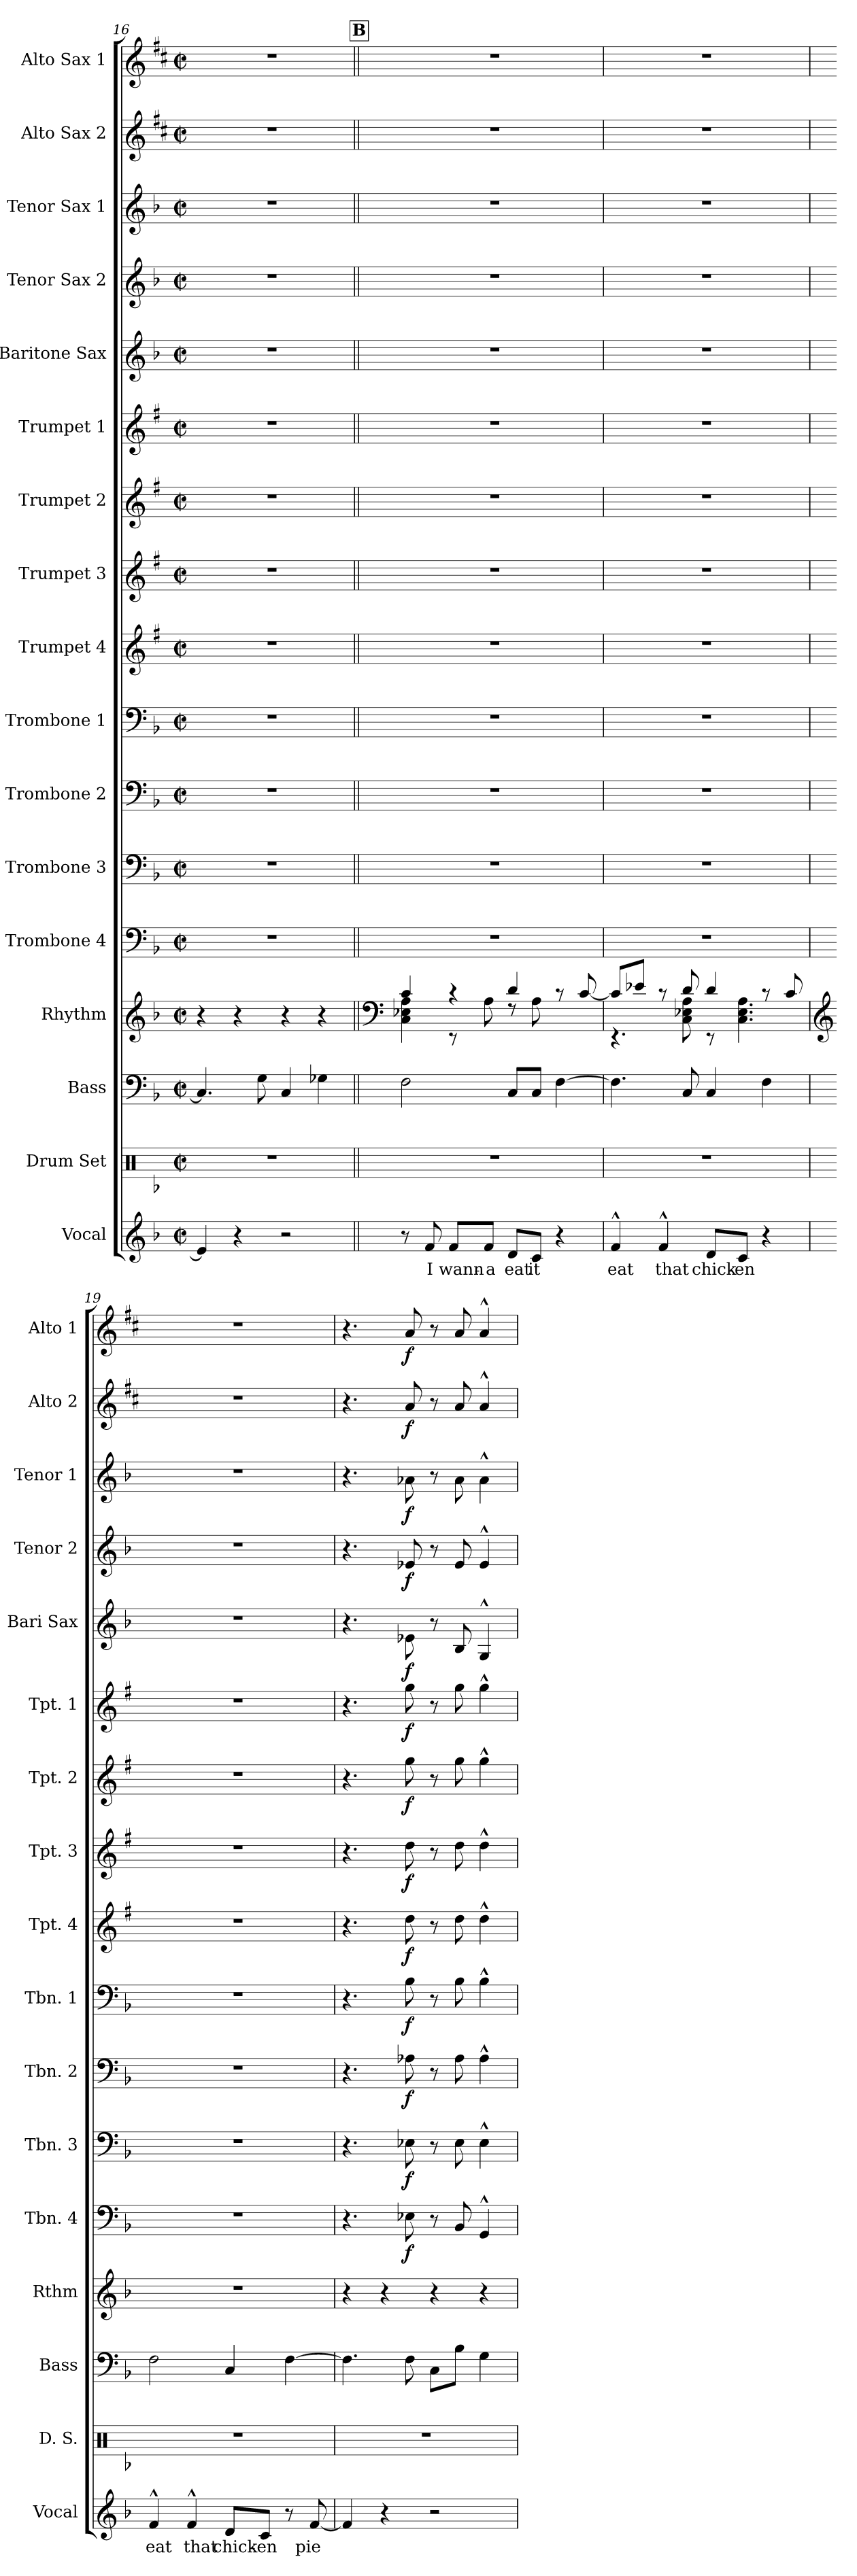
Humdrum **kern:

**kern	**text	**kern	**kern	**kern	**kern	**dynam	**kern	**dynam	**kern	**dynam	**kern	**dynam	**kern	**dynam	**kern	**dynam	**kern	**dynam	**kern	**dynam	**kern	**dynam	**kern	**dynam	**kern	**dynam	**kern	**dynam	**kern	**dynam
*part17	*part17	*part16	*part15	*part14	*part13	*part13	*part12	*part12	*part11	*part11	*part10	*part10	*part9	*part9	*part8	*part8	*part7	*part7	*part6	*part6	*part5	*part5	*part4	*part4	*part3	*part3	*part2	*part2	*part1	*part1
*staff17	*staff17	*staff16	*staff15	*staff14	*staff13	*staff13	*staff12	*staff12	*staff11	*staff11	*staff10	*staff10	*staff9	*staff9	*staff8	*staff8	*staff7	*staff7	*staff6	*staff6	*staff5	*staff5	*staff4	*staff4	*staff3	*staff3	*staff2	*staff2	*staff1	*staff1
*I"Vocal	*	*I"Drum Set	*I"Bass	*I"Rhythm	*I"Trombone 4	*	*I"Trombone 3	*	*I"Trombone 2	*	*I"Trombone 1	*	*I"Trumpet 4	*	*I"Trumpet 3	*	*I"Trumpet 2	*	*I"Trumpet 1	*	*I"Baritone Sax	*	*I"Tenor Sax 2	*	*I"Tenor Sax 1	*	*I"Alto Sax 2	*	*I"Alto Sax 1	*
*I'Vocal	*	*I'D. S.	*I'Bass	*I'Rthm	*I'Tbn. 4	*	*I'Tbn. 3	*	*I'Tbn. 2	*	*I'Tbn. 1	*	*I'Tpt. 4	*	*I'Tpt. 3	*	*I'Tpt. 2	*	*I'Tpt. 1	*	*I'Bari Sax	*	*I'Tenor 2	*	*I'Tenor 1	*	*I'Alto 2	*	*I'Alto 1	*
*clefG2	*	*clefX	*clefF4	*clefG2	*clefF4	*	*clefF4	*	*clefF4	*	*clefF4	*	*clefG2	*	*clefG2	*	*clefG2	*	*clefG2	*	*clefG2	*	*clefG2	*	*clefG2	*	*clefG2	*	*clefG2	*
*	*	*	*ITrd7c12	*	*	*	*	*	*	*	*	*	*ITrd1c2	*	*ITrd1c2	*	*ITrd1c2	*	*ITrd1c2	*	*ITrd12c21	*	*ITrd8c14	*	*ITrd8c14	*	*ITrd5c9	*	*ITrd5c9	*
*k[b-]	*	*k[b-]	*k[b-]	*k[b-]	*k[b-]	*	*k[b-]	*	*k[b-]	*	*k[b-]	*	*k[b-]	*	*k[b-]	*	*k[b-]	*	*k[b-]	*	*k[b-]	*	*k[b-]	*	*k[b-]	*	*k[b-]	*	*k[b-]	*
*F:	*	*F:	*F:	*F:	*F:	*	*F:	*	*F:	*	*F:	*	*F:	*	*F:	*	*F:	*	*F:	*	*F:	*	*F:	*	*F:	*	*F:	*	*F:	*
*M2/2	*	*M2/2	*M2/2	*M2/2	*M2/2	*	*M2/2	*	*M2/2	*	*M2/2	*	*M2/2	*	*M2/2	*	*M2/2	*	*M2/2	*	*M2/2	*	*M2/2	*	*M2/2	*	*M2/2	*	*M2/2	*
*met(c|)	*	*met(c|)	*met(c|)	*met(c|)	*met(c|)	*	*met(c|)	*	*met(c|)	*	*met(c|)	*	*met(c|)	*	*met(c|)	*	*met(c|)	*	*met(c|)	*	*met(c|)	*	*met(c|)	*	*met(c|)	*	*met(c|)	*	*met(c|)	*
=16	=16	=16	=16	=16	=16	=16	=16	=16	=16	=16	=16	=16	=16	=16	=16	=16	=16	=16	=16	=16	=16	=16	=16	=16	=16	=16	=16	=16	=16	=16
4e/]	.	1r	4.CC/]	4r	1r	.	1r	.	1r	.	1r	.	1r	.	1r	.	1r	.	1r	.	1r	.	1r	.	1r	.	1r	.	1r	.
4r	.	.	.	4r	.	.	.	.	.	.	.	.	.	.	.	.	.	.	.	.	.	.	.	.	.	.	.	.	.	.
.	.	.	8GG\	.	.	.	.	.	.	.	.	.	.	.	.	.	.	.	.	.	.	.	.	.	.	.	.	.	.	.
2r	.	.	4CC/	4r	.	.	.	.	.	.	.	.	.	.	.	.	.	.	.	.	.	.	.	.	.	.	.	.	.	.
.	.	.	4GG-X\	4r	.	.	.	.	.	.	.	.	.	.	.	.	.	.	.	.	.	.	.	.	.	.	.	.	.	.
!!LO:PB:g=z
!!LO:REH:place=s1:a:fs=8:t=B
=17||	=17||	=17||	=17||	=17||	=17||	=17||	=17||	=17||	=17||	=17||	=17||	=17||	=17||	=17||	=17||	=17||	=17||	=17||	=17||	=17||	=17||	=17||	=17||	=17||	=17||	=17||	=17||	=17||	=17||	=17||
*	*	*	*	*clefF4	*	*	*	*	*	*	*	*	*	*	*	*	*	*	*	*	*	*	*	*	*	*	*	*	*	*
*	*	*	*	*^	*	*	*	*	*	*	*	*	*	*	*	*	*	*	*	*	*	*	*	*	*	*	*	*	*	*
8r	.	1r	2FF\	4c/	4C\ 4E-X\ 4A\	1r	.	1r	.	1r	.	1r	.	1r	.	1r	.	1r	.	1r	.	1r	.	1r	.	1r	.	1r	.	1r	.
!	!LO:LY:b	!	!	!	!	!	!	!	!	!	!	!	!	!	!	!	!	!	!	!	!	!	!	!	!	!	!	!	!	!	!
8f/	I	.	.	.	.	.	.	.	.	.	.	.	.	.	.	.	.	.	.	.	.	.	.	.	.	.	.	.	.	.	.
!	!LO:LY:b	!	!	!	!	!	!	!	!	!	!	!	!	!	!	!	!	!	!	!	!	!	!	!	!	!	!	!	!	!	!
8f/L	wann-	.	.	4rc	8rEE	.	.	.	.	.	.	.	.	.	.	.	.	.	.	.	.	.	.	.	.	.	.	.	.	.	.
!	!LO:LY:b	!	!	!	!	!	!	!	!	!	!	!	!	!	!	!	!	!	!	!	!	!	!	!	!	!	!	!	!	!	!
8f/J	-a	.	.	.	8A\	.	.	.	.	.	.	.	.	.	.	.	.	.	.	.	.	.	.	.	.	.	.	.	.	.	.
!	!LO:LY:b	!	!	!	!	!	!	!	!	!	!	!	!	!	!	!	!	!	!	!	!	!	!	!	!	!	!	!	!	!	!
8d/L	eat	.	8CC/L	4d/	8rF	.	.	.	.	.	.	.	.	.	.	.	.	.	.	.	.	.	.	.	.	.	.	.	.	.	.
!	!LO:LY:b	!	!	!	!	!	!	!	!	!	!	!	!	!	!	!	!	!	!	!	!	!	!	!	!	!	!	!	!	!	!
8c/J	it	.	8CC/J	.	8A\	.	.	.	.	.	.	.	.	.	.	.	.	.	.	.	.	.	.	.	.	.	.	.	.	.	.
4r	.	.	[4FF\	8rc	4ryy	.	.	.	.	.	.	.	.	.	.	.	.	.	.	.	.	.	.	.	.	.	.	.	.	.	.
.	.	.	.	[>8c/	.	.	.	.	.	.	.	.	.	.	.	.	.	.	.	.	.	.	.	.	.	.	.	.	.	.	.
=18	=18	=18	=18	=18	=18	=18	=18	=18	=18	=18	=18	=18	=18	=18	=18	=18	=18	=18	=18	=18	=18	=18	=18	=18	=18	=18	=18	=18	=18	=18	=18
!	!LO:LY:b	!	!	!	!	!	!	!	!	!	!	!	!	!	!	!	!	!	!	!	!	!	!	!	!	!	!	!	!	!	!
4f^^>/	eat	1r	4.FF\]	8c/L]	4.rEE	1r	.	1r	.	1r	.	1r	.	1r	.	1r	.	1r	.	1r	.	1r	.	1r	.	1r	.	1r	.	1r	.
.	.	.	.	8e-X/J	.	.	.	.	.	.	.	.	.	.	.	.	.	.	.	.	.	.	.	.	.	.	.	.	.	.	.
!	!LO:LY:b	!	!	!	!	!	!	!	!	!	!	!	!	!	!	!	!	!	!	!	!	!	!	!	!	!	!	!	!	!	!
4f^^>/	that	.	.	8rc	.	.	.	.	.	.	.	.	.	.	.	.	.	.	.	.	.	.	.	.	.	.	.	.	.	.	.
.	.	.	8CC/	8d/	8C\ 8E-X\ 8A\	.	.	.	.	.	.	.	.	.	.	.	.	.	.	.	.	.	.	.	.	.	.	.	.	.	.
!	!LO:LY:b	!	!	!	!	!	!	!	!	!	!	!	!	!	!	!	!	!	!	!	!	!	!	!	!	!	!	!	!	!	!
8d/L	chick-	.	4CC/	4d/	8rEE	.	.	.	.	.	.	.	.	.	.	.	.	.	.	.	.	.	.	.	.	.	.	.	.	.	.
!	!LO:LY:b	!	!	!	!	!	!	!	!	!	!	!	!	!	!	!	!	!	!	!	!	!	!	!	!	!	!	!	!	!	!
8c/J	-en	.	.	.	4.C\ 4.E-\ 4.A\	.	.	.	.	.	.	.	.	.	.	.	.	.	.	.	.	.	.	.	.	.	.	.	.	.	.
4r	.	.	4FF\	8rc	.	.	.	.	.	.	.	.	.	.	.	.	.	.	.	.	.	.	.	.	.	.	.	.	.	.	.
.	.	.	.	8c/	.	.	.	.	.	.	.	.	.	.	.	.	.	.	.	.	.	.	.	.	.	.	.	.	.	.	.
*	*	*	*	*v	*v	*	*	*	*	*	*	*	*	*	*	*	*	*	*	*	*	*	*	*	*	*	*	*	*	*	*
=19	=19	=19	=19	=19	=19	=19	=19	=19	=19	=19	=19	=19	=19	=19	=19	=19	=19	=19	=19	=19	=19	=19	=19	=19	=19	=19	=19	=19	=19	=19
*	*	*	*	*clefG2	*	*	*	*	*	*	*	*	*	*	*	*	*	*	*	*	*	*	*	*	*	*	*	*	*	*
!	!LO:LY:b	!	!	!	!	!	!	!	!	!	!	!	!	!	!	!	!	!	!	!	!	!	!	!	!	!	!	!	!	!
4f^^>/	eat	1r	2FF\	1r	1r	.	1r	.	1r	.	1r	.	1r	.	1r	.	1r	.	1r	.	1r	.	1r	.	1r	.	1r	.	1r	.
!	!LO:LY:b	!	!	!	!	!	!	!	!	!	!	!	!	!	!	!	!	!	!	!	!	!	!	!	!	!	!	!	!	!
4f^^>/	that	.	.	.	.	.	.	.	.	.	.	.	.	.	.	.	.	.	.	.	.	.	.	.	.	.	.	.	.	.
!	!LO:LY:b	!	!	!	!	!	!	!	!	!	!	!	!	!	!	!	!	!	!	!	!	!	!	!	!	!	!	!	!	!
8d/L	chick-	.	4CC/	.	.	.	.	.	.	.	.	.	.	.	.	.	.	.	.	.	.	.	.	.	.	.	.	.	.	.
!	!LO:LY:b	!	!	!	!	!	!	!	!	!	!	!	!	!	!	!	!	!	!	!	!	!	!	!	!	!	!	!	!	!
8c/J	-en	.	.	.	.	.	.	.	.	.	.	.	.	.	.	.	.	.	.	.	.	.	.	.	.	.	.	.	.	.
8r	.	.	[4FF\	.	.	.	.	.	.	.	.	.	.	.	.	.	.	.	.	.	.	.	.	.	.	.	.	.	.	.
!	!LO:LY:b	!	!	!	!	!	!	!	!	!	!	!	!	!	!	!	!	!	!	!	!	!	!	!	!	!	!	!	!	!
[8f/	pie	.	.	.	.	.	.	.	.	.	.	.	.	.	.	.	.	.	.	.	.	.	.	.	.	.	.	.	.	.
=20	=20	=20	=20	=20	=20	=20	=20	=20	=20	=20	=20	=20	=20	=20	=20	=20	=20	=20	=20	=20	=20	=20	=20	=20	=20	=20	=20	=20	=20	=20
4f/]	.	1r	4.FF\]	4r	4.r	.	4.r	.	4.r	.	4.r	.	4.r	.	4.r	.	4.r	.	4.r	.	4.r	.	4.r	.	4.r	.	4.r	.	4.r	.
4r	.	.	.	4r	.	.	.	.	.	.	.	.	.	.	.	.	.	.	.	.	.	.	.	.	.	.	.	.	.	.
!	!	!	!	!	!	!LO:DY:b	!	!LO:DY:b	!	!LO:DY:b	!	!LO:DY:b	!	!LO:DY:b	!	!LO:DY:b	!	!LO:DY:b	!	!LO:DY:b	!	!LO:DY:b	!	!LO:DY:b	!	!LO:DY:b	!	!LO:DY:b	!	!LO:DY:b
.	.	.	8FF\	.	8E-X\	f	8E-X\	f	8A-X\	f	8B-\	f	8cc\	f	8cc\	f	8ff\	f	8ff\	f	8E-X\	f	8E-X/	f	8A-X\	f	8c/	f	8c/	f
2r	.	.	8CC\L	4r	8r	.	8r	.	8r	.	8r	.	8r	.	8r	.	8r	.	8r	.	8r	.	8r	.	8r	.	8r	.	8r	.
.	.	.	8BB-\J	.	8BB-/	.	8E-\	.	8A-\	.	8B-\	.	8cc\	.	8cc\	.	8ff\	.	8ff\	.	8BB-/	.	8E-/	.	8A-\	.	8c/	.	8c/	.
.	.	.	4GG\	4r	4GG^^>/	.	4E-^^>\	.	4A-^^>\	.	4B-^^>\	.	4cc^^>\	.	4cc^^>\	.	4ff^^>\	.	4ff^^>\	.	4GG^^>/	.	4E-^^>/	.	4A-^^>\	.	4c^^>/	.	4c^^>/	.
=	=	=	=	=	=	=	=	=	=	=	=	=	=	=	=	=	=	=	=	=	=	=	=	=	=	=	=	=	=	=
*-	*-	*-	*-	*-	*-	*-	*-	*-	*-	*-	*-	*-	*-	*-	*-	*-	*-	*-	*-	*-	*-	*-	*-	*-	*-	*-	*-	*-	*-	*-
